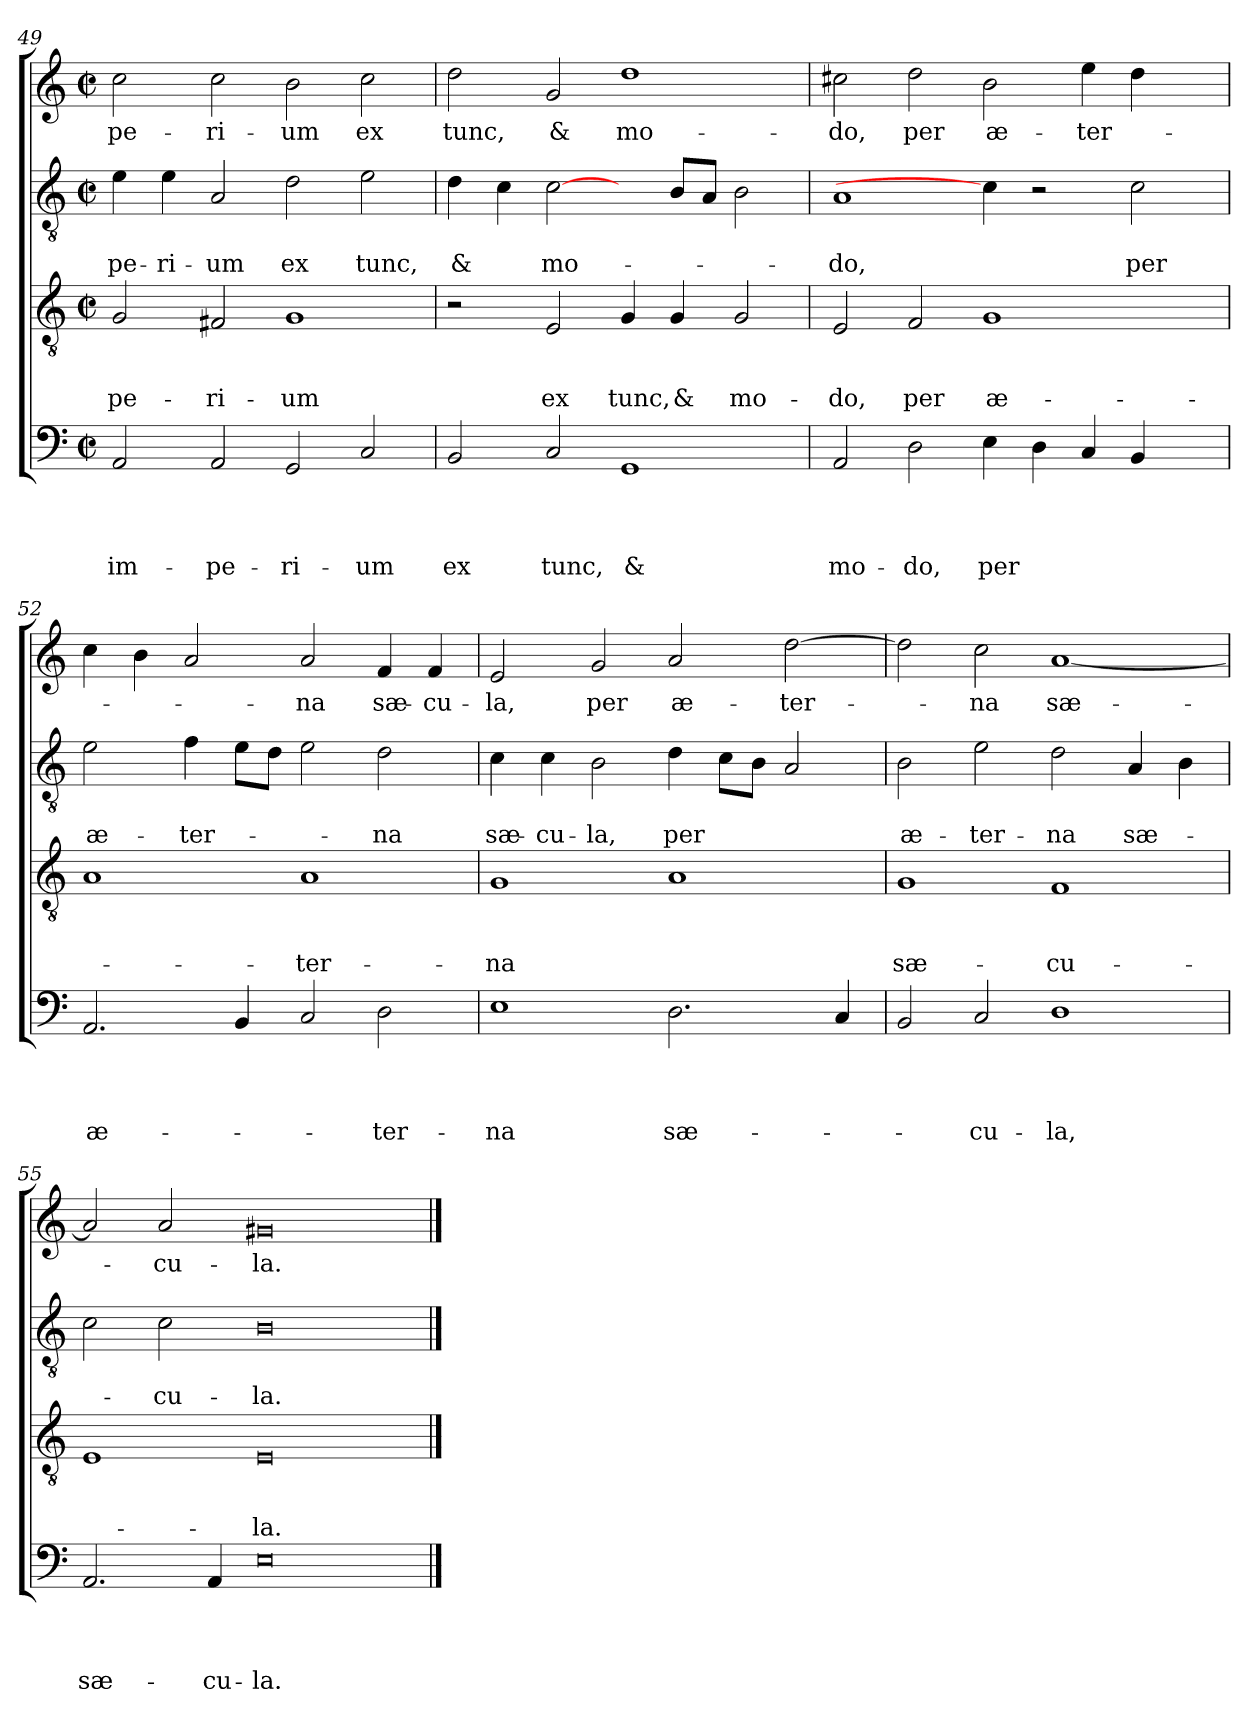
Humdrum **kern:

**kern	**text	**text	**text	**text	**kern	**text	**text	**text	**kern	**text	**text	**kern	**text
*part4	*part4	*part4	*part4	*part4	*part3	*part3	*part3	*part3	*part2	*part2	*part2	*part1	*part1
*staff4	*staff4	*staff4	*staff4	*staff4	*staff3	*staff3	*staff3	*staff3	*staff2	*staff2	*staff2	*staff1	*staff1
*clefF4	*	*	*	*	*clefGv2	*	*	*	*clefGv2	*	*	*clefG2	*
*k[]	*	*	*	*	*k[]	*	*	*	*k[]	*	*	*k[]	*
*C:	*	*	*	*	*C:	*	*	*	*C:	*	*	*C:	*
*M2/2	*	*	*	*	*M2/2	*	*	*	*M2/2	*	*	*M2/2	*
*met(c|)	*	*	*	*	*met(c|)	*	*	*	*met(c|)	*	*	*met(c|)	*
=49	=49	=49	=49	=49	=49	=49	=49	=49	=49	=49	=49	=49	=49
!	!	!	!	!LO:LY:b	!	!	!	!LO:LY:b	!	!	!LO:LY:b	!	!LO:LY:b
2AA/	.	.	.	im-	2G/	.	.	-pe-	4e\	.	-pe-	2cc\	-pe-
!	!	!	!	!	!	!	!	!	!	!	!LO:LY:b	!	!
.	.	.	.	.	.	.	.	.	4e\	.	-ri-	.	.
!	!	!	!	!LO:LY:b	!	!	!	!LO:LY:b	!	!	!LO:LY:b	!	!LO:LY:b
2AA/	.	.	.	-pe-	2F#X/	.	.	-ri-	2A/	.	-um	2cc\	-ri-
!	!	!	!	!LO:LY:b	!	!	!	!LO:LY:b	!	!	!LO:LY:b	!	!LO:LY:b
2GG/	.	.	.	-ri-	1G	.	.	-um	2d\	.	ex	2b\	-um
!	!	!	!	!LO:LY:b	!	!	!	!	!	!	!LO:LY:b	!	!LO:LY:b
2C/	.	.	.	-um	.	.	.	.	2e\	.	tunc,	2cc\	ex
=50	=50	=50	=50	=50	=50	=50	=50	=50	=50	=50	=50	=50	=50
!	!	!	!	!LO:LY:b	!	!	!	!	!	!	!LO:LY:b	!	!LO:LY:b
2BB/	.	.	.	ex	2r	.	.	.	4d\	.	&	2dd\	tunc,
.	.	.	.	.	.	.	.	.	4c\	.	.	.	.
!	!	!	!	!LO:LY:b	!	!	!	!LO:LY:b	!	!	!LO:LY:b	!	!LO:LY:b
2C/	.	.	.	tunc,	2E/	.	.	ex	[2c\	.	mo-	2g/	&
!	!	!	!	!LO:LY:b	!	!	!	!LO:LY:b	!	!	!	!	!LO:LY:b
1GG	.	.	.	&	4G/	.	.	tunc,	4ryy	.	.	1dd	mo-
!	!	!	!	!	!	!	!	!LO:LY:b	!	!	!	!	!
.	.	.	.	.	4G/	.	.	&	8B/L	.	.	.	.
.	.	.	.	.	.	.	.	.	8A/J	.	.	.	.
!	!	!	!	!	!	!	!	!LO:LY:b	!	!	!	!	!
.	.	.	.	.	2G/	.	.	mo-	2B\	.	.	.	.
!!LO:LB:g=z
=51	=51	=51	=51	=51	=51	=51	=51	=51	=51	=51	=51	=51	=51
!	!	!	!	!LO:LY:b	!	!	!	!LO:LY:b	!	!	!LO:LY:b	!	!LO:LY:b
2AA/	.	.	.	mo-	2E/	.	.	-do,	1A	.	-do,	2cc#X\	-do,
!	!	!	!	!LO:LY:b	!	!	!	!LO:LY:b	!	!	!	!	!LO:LY:b
2D\	.	.	.	-do,	2F/	.	.	per	.	.	.	2dd\	per
!	!	!	!	!LO:LY:b	!	!	!	!LO:LY:b	!	!	!	!	!LO:LY:b
4E\	.	.	.	per	1G	.	.	æ-	4c\]	.	.	2b\	æ-
4D\	.	.	.	.	.	.	.	.	2r	.	.	.	.
!	!	!	!	!	!	!	!	!	!	!	!	!	!LO:LY:b
4C/	.	.	.	.	.	.	.	.	.	.	.	4ee\	-ter-
!	!	!	!	!	!	!	!	!	!	!	!LO:LY:b	!	!
4BB/	.	.	.	.	.	.	.	.	2c\	.	per	4dd\	.
4ryy	.	.	.	.	4ryy	.	.	.	.	.	.	4ryy	.
=52	=52	=52	=52	=52	=52	=52	=52	=52	=52	=52	=52	=52	=52
!	!	!	!	!LO:LY:b	!	!	!	!	!	!	!LO:LY:b	!	!
2.AA/	.	.	.	æ-	1A	.	.	.	2e\	.	æ-	4cc\	.
.	.	.	.	.	.	.	.	.	.	.	.	4b\	.
!	!	!	!	!	!	!	!	!	!	!	!LO:LY:b	!	!
.	.	.	.	.	.	.	.	.	4f\	.	-ter-	2a/	.
4BB/	.	.	.	.	.	.	.	.	8e\L	.	.	.	.
.	.	.	.	.	.	.	.	.	8d\J	.	.	.	.
!	!	!	!	!	!	!	!	!LO:LY:b	!	!	!	!	!LO:LY:b
2C/	.	.	.	.	1A	.	.	-ter-	2e\	.	.	2a/	-na
!	!	!	!	!LO:LY:b	!	!	!	!	!	!	!LO:LY:b	!	!LO:LY:b
2D\	.	.	.	-ter-	.	.	.	.	2d\	.	-na	4f/	sæ-
!	!	!	!	!	!	!	!	!	!	!	!	!	!LO:LY:b
.	.	.	.	.	.	.	.	.	.	.	.	4f/	-cu-
=53	=53	=53	=53	=53	=53	=53	=53	=53	=53	=53	=53	=53	=53
!	!	!	!	!LO:LY:b	!	!	!	!LO:LY:b	!	!	!LO:LY:b	!	!LO:LY:b
1E	.	.	.	-na	1G	.	.	-na	4c\	.	sæ-	2e/	-la,
!	!	!	!	!	!	!	!	!	!	!	!LO:LY:b	!	!
.	.	.	.	.	.	.	.	.	4c\	.	-cu-	.	.
!	!	!	!	!	!	!	!	!	!	!	!LO:LY:b	!	!LO:LY:b
.	.	.	.	.	.	.	.	.	2B\	.	-la,	2g/	per
!	!	!	!	!LO:LY:b	!	!	!	!	!	!	!LO:LY:b	!	!LO:LY:b
2.D\	.	.	.	sæ-	1A	.	.	.	4d\	.	per	2a/	æ-
.	.	.	.	.	.	.	.	.	8c\L	.	.	.	.
.	.	.	.	.	.	.	.	.	8B\J	.	.	.	.
!	!	!	!	!	!	!	!	!	!	!	!	!	!LO:LY:b
.	.	.	.	.	.	.	.	.	2A/	.	.	[2dd\	-ter-
4C/	.	.	.	.	.	.	.	.	.	.	.	.	.
=54	=54	=54	=54	=54	=54	=54	=54	=54	=54	=54	=54	=54	=54
!	!	!	!	!	!	!	!	!LO:LY:b	!	!	!LO:LY:b	!	!
2BB/	.	.	.	.	1G	.	.	sæ-	2B\	.	æ-	2dd\]	.
!	!	!	!	!LO:LY:b	!	!	!	!	!	!	!LO:LY:b	!	!LO:LY:b
2C/	.	.	.	-cu-	.	.	.	.	2e\	.	-ter-	2cc\	-na
!	!	!	!	!LO:LY:b	!	!	!	!LO:LY:b	!	!	!LO:LY:b	!	!LO:LY:b
1D	.	.	.	-la,	1F	.	.	-cu-	2d\	.	-na	[1a	sæ-
!	!	!	!	!	!	!	!	!	!	!	!LO:LY:b	!	!
.	.	.	.	.	.	.	.	.	4A/	.	sæ-	.	.
.	.	.	.	.	.	.	.	.	4B\	.	.	.	.
=55	=55	=55	=55	=55	=55	=55	=55	=55	=55	=55	=55	=55	=55
!	!	!	!	!LO:LY:b	!	!	!	!	!	!	!	!	!
2.AA/	.	.	.	sæ-	1E	.	.	.	2c\	.	.	2a/]	.
!	!	!	!	!	!	!	!	!	!	!	!LO:LY:b	!	!LO:LY:b
.	.	.	.	.	.	.	.	.	2c\	.	-cu-	2a/	-cu-
!	!	!	!	!LO:LY:b	!	!	!	!	!	!	!	!	!
4AA/	.	.	.	-cu-	.	.	.	.	.	.	.	.	.
!	!	!	!	!LO:LY:b	!	!	!	!LO:LY:b	!	!	!LO:LY:b	!	!LO:LY:b
0E	.	.	.	-la.	0E	.	.	-la.	0B	.	-la.	0g#X	-la.
==	==	==	==	==	==	==	==	==	==	==	==	==	==
*-	*-	*-	*-	*-	*-	*-	*-	*-	*-	*-	*-	*-	*-
